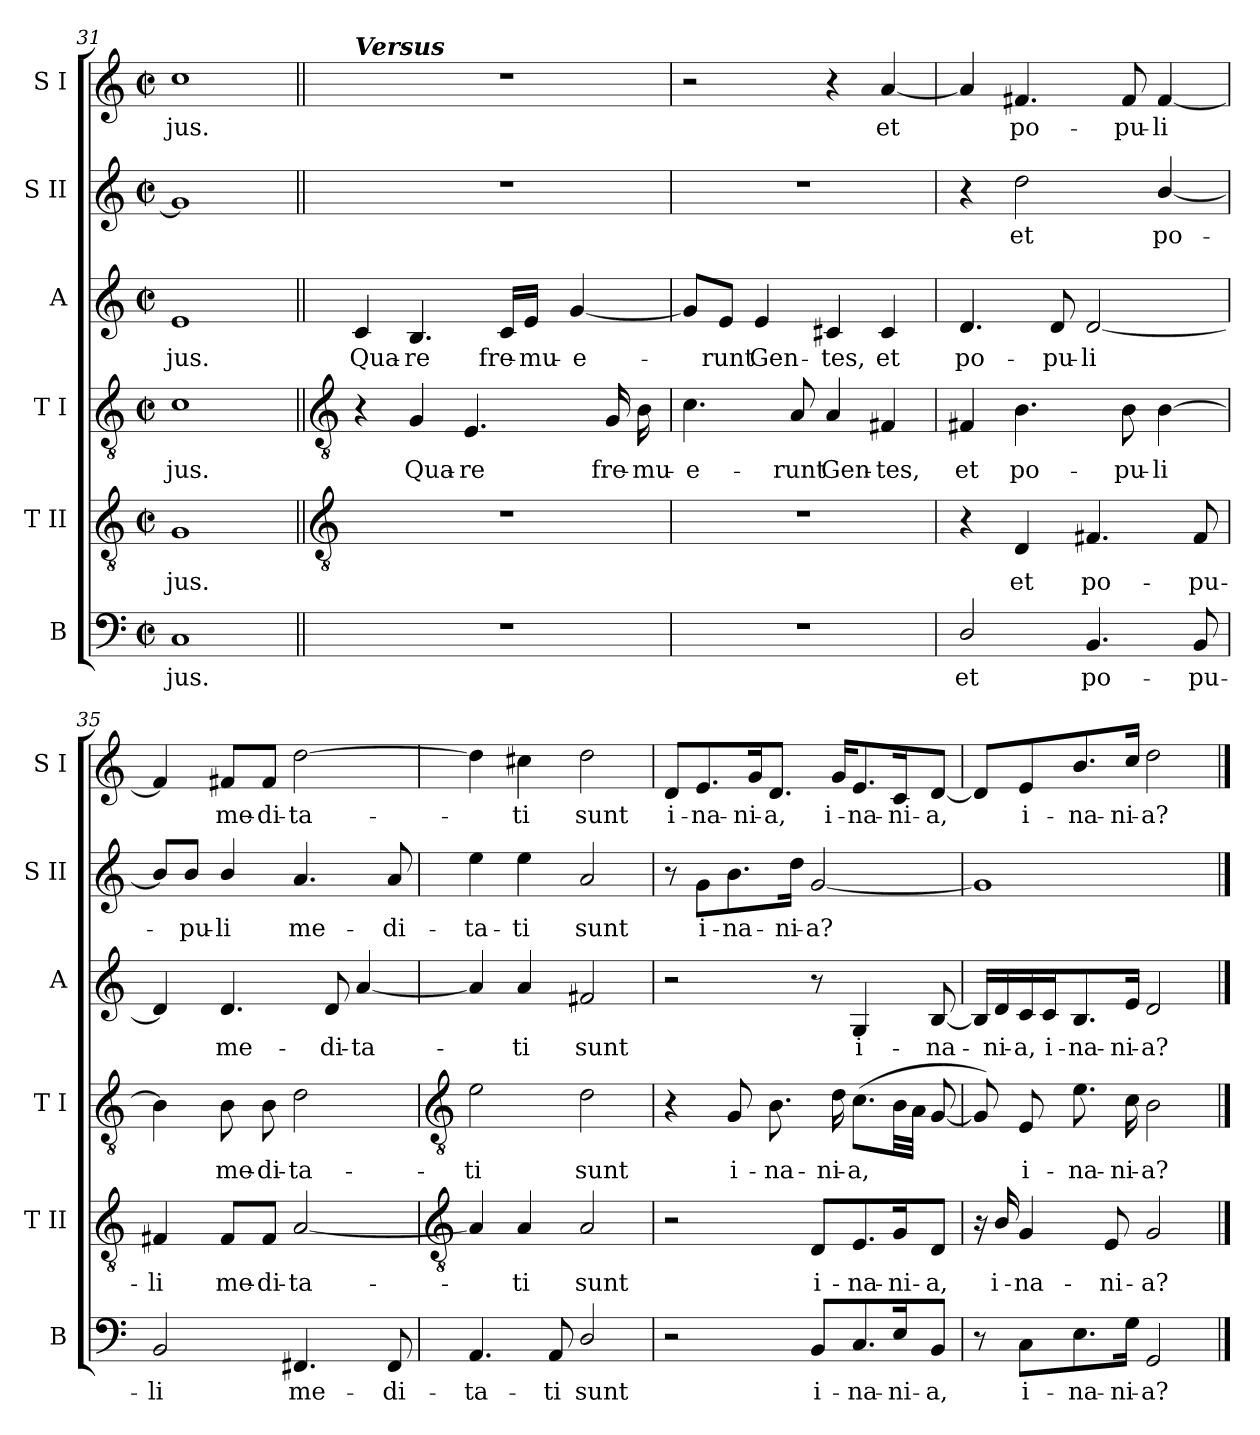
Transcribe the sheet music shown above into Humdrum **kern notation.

**kern	**text	**kern	**text	**kern	**text	**kern	**text	**kern	**text	**kern	**text
*part6	*part6	*part5	*part5	*part4	*part4	*part3	*part3	*part2	*part2	*part1	*part1
*staff6	*staff6	*staff5	*staff5	*staff4	*staff4	*staff3	*staff3	*staff2	*staff2	*staff1	*staff1
*I"B	*	*I"T II	*	*I"T I	*	*I"A	*	*I"S II	*	*I"S I	*
*I'B	*	*I'T II	*	*I'T I	*	*I'A	*	*I'S II	*	*I'S I	*
*clefF4	*	*clefGv2	*	*clefGv2	*	*clefG2	*	*clefG2	*	*clefG2	*
*k[]	*	*k[]	*	*k[]	*	*k[]	*	*k[]	*	*k[]	*
*C:	*	*C:	*	*C:	*	*C:	*	*C:	*	*C:	*
*M2/2	*	*M2/2	*	*M2/2	*	*M2/2	*	*M2/2	*	*M2/2	*
*met(c|)	*	*met(c|)	*	*met(c|)	*	*met(c|)	*	*met(c|)	*	*met(c|)	*
=31	=31	=31	=31	=31	=31	=31	=31	=31	=31	=31	=31
!	!LO:LY:b	!	!LO:LY:b	!	!LO:LY:b	!	!LO:LY:b	!	!	!	!LO:LY:b
1C	jus.	1G	jus.	1c	-jus.	1e	jus.	1g]	.	1cc	jus.
!!LO:LB:g=z
=32||	=32||	=32||	=32||	=32||	=32||	=32||	=32||	=32||	=32||	=32||	=32||
*	*	*clefGv2	*	*clefGv2	*	*	*	*	*	*	*
!	!	!	!	!	!	!	!	!	!	!LO:TX:a:Bi:t=Versus	!
!	!	!	!	!	!	!	!LO:LY:b	!	!	!	!
1r	.	1r	.	4r	.	4c	Qua-	1r	.	1r	.
!	!	!	!	!	!LO:LY:b	!	!LO:LY:b	!	!	!	!
.	.	.	.	4G	Qua-	4.B	-re	.	.	.	.
!	!	!	!	!	!LO:LY:b	!	!	!	!	!	!
.	.	.	.	4.E	-re	.	.	.	.	.	.
!	!	!	!	!	!	!	!LO:LY:b	!	!	!	!
.	.	.	.	.	.	16c/LL	fre-	.	.	.	.
!	!	!	!	!	!	!	!LO:LY:b	!	!	!	!
.	.	.	.	.	.	16e/JJ	-mu-	.	.	.	.
!	!	!	!	!	!	!	!LO:LY:b	!	!	!	!
.	.	.	.	.	.	[4g	-e-	.	.	.	.
!	!	!	!	!	!LO:LY:b	!	!	!	!	!	!
.	.	.	.	16G	fre-	.	.	.	.	.	.
!	!	!	!	!	!LO:LY:b	!	!	!	!	!	!
.	.	.	.	16B	-mu-	.	.	.	.	.	.
=33	=33	=33	=33	=33	=33	=33	=33	=33	=33	=33	=33
!	!	!	!	!	!LO:LY:b	!	!	!	!	!	!
1r	.	1r	.	4.c	e-	8g/L]	.	1r	.	2r	.
!	!	!	!	!	!	!	!LO:LY:b	!	!	!	!
.	.	.	.	.	.	8e/J	runt	.	.	.	.
!	!	!	!	!	!	!	!LO:LY:b	!	!	!	!
.	.	.	.	.	.	4e	Gen-	.	.	.	.
!	!	!	!	!	!LO:LY:b	!	!	!	!	!	!
.	.	.	.	8A	-runt	.	.	.	.	.	.
!	!	!	!	!	!LO:LY:b	!	!LO:LY:b	!	!	!	!
.	.	.	.	4A	Gen-	4c#X	-tes,	.	.	4r	.
!	!	!	!	!	!LO:LY:b	!	!LO:LY:b	!	!	!	!LO:LY:b
.	.	.	.	4F#X	-tes,	4c#	et	.	.	[4a	et
=34	=34	=34	=34	=34	=34	=34	=34	=34	=34	=34	=34
!	!LO:LY:b	!	!	!	!LO:LY:b	!	!LO:LY:b	!	!	!	!
2D/	et	4r	.	4F#X	et	4.d	po-	4r	.	4a]	.
!	!	!	!LO:LY:b	!	!LO:LY:b	!	!	!	!LO:LY:b	!	!LO:LY:b
.	.	4D	et	4.B	po-	.	.	2dd	et	4.f#X	po-
!	!	!	!	!	!	!	!LO:LY:b	!	!	!	!
.	.	.	.	.	.	8d	-pu-	.	.	.	.
!	!LO:LY:b	!	!LO:LY:b	!	!	!	!LO:LY:b	!	!	!	!
4.BB	po-	4.F#X	po-	.	.	[2d	-li	.	.	.	.
!	!	!	!	!	!LO:LY:b	!	!	!	!	!	!LO:LY:b
.	.	.	.	8B	-pu-	.	.	.	.	8f#	-pu-
!	!	!	!	!	!LO:LY:b	!	!	!	!LO:LY:b	!	!LO:LY:b
.	.	.	.	[4B	-li	.	.	[4b/	po-	[4f#	-li
!	!LO:LY:b	!	!LO:LY:b	!	!	!	!	!	!	!	!
8BB	-pu-	8F#	-pu-	.	.	.	.	.	.	.	.
=35	=35	=35	=35	=35	=35	=35	=35	=35	=35	=35	=35
!	!LO:LY:b	!	!LO:LY:b	!	!	!	!	!	!	!	!
2BB	-li	4F#X	-li	4B]	.	4d]	.	8b/L]	.	4f#]	.
!	!	!	!	!	!	!	!	!	!LO:LY:b	!	!
.	.	.	.	.	.	.	.	8b/J	pu-	.	.
!	!	!	!LO:LY:b	!	!LO:LY:b	!	!LO:LY:b	!	!LO:LY:b	!	!LO:LY:b
.	.	8F#/L	me-	8B	me-	4.d	me-	4b/	-li	8f#/L	me-
!	!	!	!LO:LY:b	!	!LO:LY:b	!	!	!	!	!	!LO:LY:b
.	.	8F#/J	-di-	8B	-di-	.	.	.	.	8f#/J	-di-
!	!LO:LY:b	!	!LO:LY:b	!	!LO:LY:b	!	!	!	!LO:LY:b	!	!LO:LY:b
4.FF#X	me-	[2A	-ta-	2d	-ta-	.	.	4.a	me-	[2dd	-ta-
!	!	!	!	!	!	!	!LO:LY:b	!	!	!	!
.	.	.	.	.	.	8d	-di-	.	.	.	.
!	!	!	!	!	!	!	!LO:LY:b	!	!	!	!
.	.	.	.	.	.	[4a	-ta-	.	.	.	.
!	!LO:LY:b	!	!	!	!	!	!	!	!LO:LY:b	!	!
8FF#	-di-	.	.	.	.	.	.	8a	-di-	.	.
!!LO:LB:g=z
=36	=36	=36	=36	=36	=36	=36	=36	=36	=36	=36	=36
*	*	*clefGv2	*	*clefGv2	*	*	*	*	*	*	*
!	!LO:LY:b	!	!	!	!LO:LY:b	!	!	!	!LO:LY:b	!	!
4.AA	-ta-	4A]	.	2e	-ti	4a]	.	4ee	-ta-	4dd]	.
!	!	!	!LO:LY:b	!	!	!	!LO:LY:b	!	!LO:LY:b	!	!LO:LY:b
.	.	4A	ti	.	.	4a	ti	4ee	-ti	4cc#X	ti
!	!LO:LY:b	!	!	!	!	!	!	!	!	!	!
8AA	-ti	.	.	.	.	.	.	.	.	.	.
!	!LO:LY:b	!	!LO:LY:b	!	!LO:LY:b	!	!LO:LY:b	!	!LO:LY:b	!	!LO:LY:b
2D/	sunt	2A	sunt	2d	sunt	2f#X	sunt	2a	sunt	2dd	sunt
=37	=37	=37	=37	=37	=37	=37	=37	=37	=37	=37	=37
!	!	!	!	!	!	!	!	!	!	!	!LO:LY:b
2r	.	2r	.	4r	.	2r	.	8r	.	8d/L	i-
!	!	!	!	!	!	!	!	!	!LO:LY:b	!	!LO:LY:b
.	.	.	.	.	.	.	.	8g\L	i-	8.e/	-na-
!	!	!	!	!	!LO:LY:b	!	!	!	!LO:LY:b	!	!
.	.	.	.	8G	i-	.	.	8.b\	-na-	.	.
!	!	!	!	!	!	!	!	!	!	!	!LO:LY:b
.	.	.	.	.	.	.	.	.	.	16g/K	-ni-
!	!	!	!	!	!LO:LY:b	!	!	!	!	!	!LO:LY:b
.	.	.	.	8.B	-na-	.	.	.	.	8.d/J	-a,
!	!	!	!	!	!	!	!	!	!LO:LY:b	!	!
.	.	.	.	.	.	.	.	16dd\Jk	-ni-	.	.
!	!LO:LY:b	!	!LO:LY:b	!	!	!	!	!	!LO:LY:b	!	!
8BB/L	i-	8D/L	i-	.	.	8r	.	[2g	-a?	.	.
!	!	!	!	!	!LO:LY:b	!	!	!	!	!	!LO:LY:b
.	.	.	.	16d	-ni-	.	.	.	.	16g/KL	i-
!	!LO:LY:b	!	!LO:LY:b	!	!LO:LY:b	!	!LO:LY:b	!	!	!	!LO:LY:b
8.C/	-na-	8.E/	-na-	(>8.cL	-a,	4G	i-	.	.	8.e/	-na-
!	!LO:LY:b	!	!LO:LY:b	!	!	!	!	!	!	!	!LO:LY:b
16E/K	-ni-	16G/K	-ni-	32BLL	.	.	.	.	.	16c/K	-ni-
.	.	.	.	32AJJJ	.	.	.	.	.	.	.
!	!LO:LY:b	!	!LO:LY:b	!	!	!	!LO:LY:b	!	!	!	!LO:LY:b
8BB/J	-a,	8D/J	-a,	[8G	.	[8B	-na-	.	.	[8d/J	-a,
=38	=38	=38	=38	=38	=38	=38	=38	=38	=38	=38	=38
8r	.	16r	.	8G])	.	16B/LL]	.	1g]	.	8d/L]	.
!	!	!	!LO:LY:b	!	!	!	!LO:LY:b	!	!	!	!
.	.	16B/	i-	.	.	16d/	ni-	.	.	.	.
!	!LO:LY:b	!	!LO:LY:b	!	!LO:LY:b	!	!LO:LY:b	!	!	!	!LO:LY:b
8C\L	i-	4G	-na-	8E	i-	16c/	-a,	.	.	8e/	i-
!	!	!	!	!	!	!	!LO:LY:b	!	!	!	!
.	.	.	.	.	.	16c/J	i-	.	.	.	.
!	!LO:LY:b	!	!	!	!LO:LY:b	!	!LO:LY:b	!	!	!	!LO:LY:b
8.E\	-na-	.	.	8.e	-na-	8.B/	-na-	.	.	8.b/	-na-
!	!	!	!LO:LY:b	!	!	!	!	!	!	!	!
.	.	8E	-ni-	.	.	.	.	.	.	.	.
!	!LO:LY:b	!	!	!	!LO:LY:b	!	!LO:LY:b	!	!	!	!LO:LY:b
16G\Jk	-ni-	.	.	16c	-ni-	16e/Jk	-ni-	.	.	16cc/Jk	-ni-
!	!LO:LY:b	!	!LO:LY:b	!	!LO:LY:b	!	!LO:LY:b	!	!	!	!LO:LY:b
2GG	-a?	2G	-a?	2B	-a?	2d	-a?	.	.	2dd	-a?
==	==	==	==	==	==	==	==	==	==	==	==
*-	*-	*-	*-	*-	*-	*-	*-	*-	*-	*-	*-
